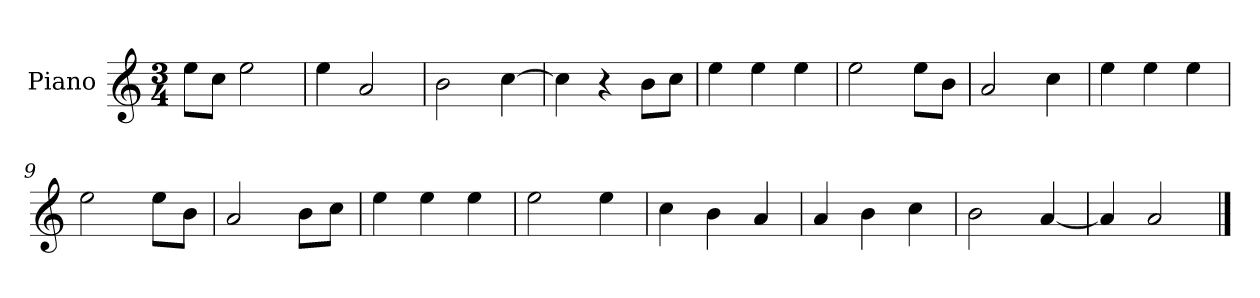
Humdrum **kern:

**kern
*part1
*staff1
*I"Piano
*I'P-no
*clefG2
*k[]
*M3/4
*MM177
=1
8ee\L
8cc\J
2ee\
=2
4ee\
2a/
=3
2b\
[4cc\
=4
4cc\]
4r
8b\L
8cc\J
=5
4ee\
4ee\
4ee\
=6
2ee\
8ee\L
8b\J
=7
2a/
4cc\
=8
4ee\
4ee\
4ee\
=9
2ee\
8ee\L
8b\J
=10
2a/
8b\L
8cc\J
=11
4ee\
4ee\
4ee\
!!LO:LB:g=z
=12
2ee\
4ee\
=13
4cc\
4b\
4a/
=14
4a/
4b\
4cc\
=15
2b\
[4a/
=16
4a/]
2a/
==
*-
